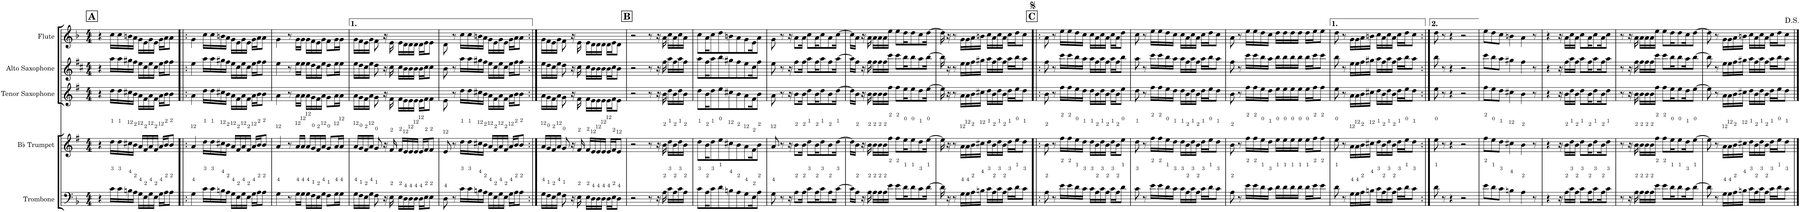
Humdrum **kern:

**kern	**kern	**kern	**kern	**kern
*part5	*part4	*part3	*part2	*part1
*staff5	*staff4	*staff3	*staff2	*staff1
*I"Trombone	*I"Bb Trumpet	*I"Tenor Saxophone	*I"Alto Saxophone	*I"Flute
*I'Tbn.	*I'Bb Tpt.	*I'T. Sax.	*I'A. Sax.	*I'Fl.
*clefF4	*clefG2	*clefG2	*clefG2	*clefG2
*	*Trd1c2	*Trd8c14	*Trd5c9	*
*k[b-]	*k[f#]	*k[f#]	*k[f#c#]	*k[b-]
*M4/4	*M4/4	*M4/4	*M4/4	*M4/4
!!LO:REH:place=s1:a:B:cj:fs=14:t=A
=1	=1	=1	=1	=1
4r	4r	4r	4r	4r
16c\LL	16dd\LL	16dd\LL	16aa\LL	16cc\LL
16c\	16dd\	16dd\	16aa\	16cc\
16Bn\	16cc#X\	16cc#X\	16gg#X\	16bn\
16A\JJ	16b\JJ	16b\JJ	16ff#\JJ	16a\JJ
16G\LL	16a/LL	16a\LL	16ee\LL	16g\LL
16E\	16f#/	16f#\	16cc#\	16e\
16G\	16a/	16a\	16ee\	16g\
16E\JJ	16f#/JJ	16f#\JJ	16cc#\JJ	16e\JJ
16G\LL	16a/LL	16a\LL	16ee\LL	16g\LL
16A\J	16b/J	16b\J	16ff#\J	16a\J
8A\J	8b/J	8b\J	8ff#\J	8a\J
=2!|:	=2!|:	=2!|:	=2!|:	=2!|:
4G\	4a/	4a\	4ee\	4g\
16c\LL	16dd\LL	16dd\LL	16aa\LL	16cc\LL
16c\	16dd\	16dd\	16aa\	16cc\
16Bn\	16cc#X\	16cc#X\	16gg#X\	16bn\
16A\JJ	16b\JJ	16b\JJ	16ff#\JJ	16a\JJ
16G\LL	16a/LL	16a\LL	16ee\LL	16g\LL
16E\	16f#/	16f#\	16cc#\	16e\
16G\	16a/	16a\	16ee\	16g\
16E\JJ	16f#/JJ	16f#\JJ	16cc#\JJ	16e\JJ
16G\LL	16a/LL	16a\LL	16ee\LL	16g\LL
16A\J	16b/J	16b\J	16ff#\J	16a\J
8A\J	8b/J	8b\J	8ff#\J	8a\J
=3	=3	=3	=3	=3
4G\	4a/	4a\	4ee\	4g\
8r	8r	8r	8r	8r
16G\LL	16a/LL	16a\LL	16ee\LL	16g\LL
16G\JJ	16a/JJ	16a\JJ	16ee\JJ	16g\JJ
16G\LL	16a/LL	16a\LL	16ee\LL	16g\LL
16F\	16g/	16g\	16dd\	16f\
16E\	16f#/	16f#\	16cc#\	16e\
16G\JJ	16a/JJ	16a\JJ	16ee\JJ	16g\JJ
8F\L	8g/L	8g\L	8dd\L	8f\L
16G\L	16a/L	16a\L	16ee\L	16g\L
16G\JJ	16a/JJ	16a\JJ	16ee\JJ	16g\JJ
=4	=4	=4	=4	=4
16G\LL	16a/LL	16a\LL	16ee\LL	16g\LL
16F\	16g/	16g\	16dd\	16f\
16E\	16f#/	16f#\	16cc#\	16e\
16G\JJ	16a/JJ	16a\JJ	16ee\JJ	16g\JJ
8F\	8g/	8g\	8dd\	8f\
16r	16r	16r	16r	16r
16E\	16f#/	16f#\	16cc#\	16e\
16E\LL	16f#/LL	16f#\LL	16cc#\LL	16e\LL
16D\	16e/	16e\	16b\	16d\
16D\	16e/	16e\	16b\	16d\
16D\JJ	16e/JJ	16e\JJ	16b\JJ	16d\JJ
16D\LL	16e/LL	16e\LL	16b\LL	16d\LL
16E\J	16f#/J	16f#\J	16cc#\J	16e\J
8E\J	8f#/J	8f#\J	8cc#\J	8e\J
=5	=5	=5	=5	=5
8D\	8e/	8e\	8b\	8d\
8r	8r	8r	8r	8r
16c\LL	16dd\LL	16dd\LL	16aa\LL	16cc\LL
16c\	16dd\	16dd\	16aa\	16cc\
16Bn\	16cc#X\	16cc#X\	16gg#X\	16bn\
16A\JJ	16b\JJ	16b\JJ	16ff#\JJ	16a\JJ
16G\LL	16a/LL	16a\LL	16ee\LL	16g\LL
16E\	16f#/	16f#\	16cc#\	16e\
16G\	16a/	16a\	16ee\	16g\
16E\JJ	16f#/JJ	16f#\JJ	16cc#\JJ	16e\JJ
16G\LL	16a/LL	16a\LL	16ee\LL	16g\LL
16A\J	16b/J	16b\J	16ff#\J	16a\J
8A\J	8b/J	8b\J	8ff#\J	8a\J
=6:|!	=6:|!	=6:|!	=6:|!	=6:|!
16G\LL	16a/LL	16a\LL	16ee\LL	16g\LL
16F\	16g/	16g\	16dd\	16f\
16E\	16f#/	16f#\	16cc#\	16e\
16G\JJ	16a/JJ	16a\JJ	16ee\JJ	16g\JJ
8F\	8g/	8g\	8dd\	8f\
16r	16r	16r	16r	16r
16E\	16f#/	16f#\	16cc#\	16e\
16E\LL	16f#/LL	16f#\LL	16cc#\LL	16e\LL
16D\	16e/	16e\	16b\	16d\
16D\	16e/	16e\	16b\	16d\
16D\JJ	16e/JJ	16e\JJ	16b\JJ	16d\JJ
16D\LL	16e/LL	16e\LL	16b\LL	16d\LL
16E\J	16f#/J	16f#\J	16cc#\J	16e\J
8D\J	8e/J	8e\J	8b\J	8d\J
!!LO:REH:place=s1:a:B:cj:fs=14:t=B
=7	=7	=7	=7	=7
2r	2r	2r	2r	2r
8r	8r	8r	8r	8r
16r	16r	16r	16r	16r
16A\	16b\	16b\	16ff#\	16a\
16c\LL	16dd\LL	16dd\LL	16aa\LL	16cc\LL
16A\	16b\	16b\	16ff#\	16a\
16c\	16dd\	16dd\	16aa\	16cc\
16A\JJ	16b\JJ	16b\JJ	16ff#\JJ	16a\JJ
=8	=8	=8	=8	=8
8c\L	8dd\L	8dd\L	8aa\L	8cc\L
16A\K	16b\K	16b\K	16ff#\K	16a\K
8c\	8dd\	8dd\	8aa\	8cc\
8d\	8ee\	8ee\	8bb\	8dd\
8Bn\	8cc#X\	8cc#X\	8gg#X\	8bn\
8A\	8b\	8b\	8ff#\	8a\
8G\	8a\	8a\	8ee\	8g\
16E\K	16f#\K	16f#\K	16cc#\K	16e\K
8A\J	8b\J	8b\J	8ff#\J	8a\J
=9	=9	=9	=9	=9
8G\	8a/	8a\	8ee\	8g\
8r	8r	8r	8r	8r
16r	16r	16r	16r	16r
8A\L	8b\L	8b\L	8ff#\L	8a\L
16A\Jk	16b\Jk	16b\Jk	16ff#\Jk	16a\Jk
8c\L	8dd\L	8dd\L	8aa\L	8cc\L
16A\K	16b\K	16b\K	16ff#\K	16a\K
8c\	8dd\	8dd\	8aa\	8cc\
8A\	8b\	8b\	8ff#\	8a\
[16c\Jk	[16dd\Jk	[16dd\Jk	[16aa\Jk	[16cc\Jk
=10	=10	=10	=10	=10
16c\LL]	16dd\LL]	16dd\LL]	16aa\LL]	16cc\LL]
16A\JJ	16b\JJ	16b\JJ	16ff#\JJ	16a\JJ
16r	16r	16r	16r	16r
16A\	16b\	16b\	16ff#\	16a\
16A\LL	16b\LL	16b\LL	16ff#\LL	16a\LL
16A\	16b\	16b\	16ff#\	16a\
16A\	16b\	16b\	16ff#\	16a\
16e\JJ	16ff#\JJ	16ff#\JJ	16ccc#\JJ	16ee\JJ
8e\L	8ff#\L	8ff#\L	8ccc#\L	8ee\L
16d\K	16ee\K	16ee\K	16bb\K	16dd\K
8d\	8ee\	8ee\	8bb\	8dd\
8c\	8dd\	8dd\	8aa\	8cc\
[16d\Jk	[16ee\Jk	[16ee\Jk	[16bb\Jk	[16dd\Jk
=11	=11	=11	=11	=11
16d\]	16ee\]	16ee\]	16bb\]	16dd\]
16r	16r	16r	16r	16r
8r	8r	8r	8r	8r
16G\LL	16a\LL	16a\LL	16ee\LL	16g\LL
16G\	16a\	16a\	16ee\	16g\
16A\	16b\	16b\	16ff#\	16a\
16Bn\JJ	16cc#X\JJ	16cc#X\JJ	16gg#X\JJ	16bn\JJ
16c\LL	16dd\LL	16dd\LL	16aa\LL	16cc\LL
16A\	16b\	16b\	16ff#\	16a\
16c\	16dd\	16dd\	16aa\	16cc\
16A\JJ	16b\JJ	16b\JJ	16ff#\JJ	16a\JJ
16c\LL	16dd\LL	16dd\LL	16aa\LL	16cc\LL
16d\J	16ee\J	16ee\J	16bb\J	16dd\J
8c\J	8dd\J	8dd\J	8aa\J	8cc\J
!!LO:REH:place=s1:a:B:cj:fs=14:t=C
=12!|:	=12!|:	=12!|:	=12!|:	=12!|:
8A\	8b\	8b\	8ff#\	8a\
8r	8r	8r	8r	8r
16e\LL	16ff#\LL	16ff#\LL	16ccc#\LL	16ee\LL
16e\	16ff#\	16ff#\	16ccc#\	16ee\
16d\	16ee\	16ee\	16bb\	16dd\
16c\JJ	16dd\JJ	16dd\JJ	16aa\JJ	16cc\JJ
16c\LL	16dd\LL	16dd\LL	16aa\LL	16cc\LL
16A\	16b\	16b\	16ff#\	16a\
16c\	16dd\	16dd\	16aa\	16cc\
16A\JJ	16b\JJ	16b\JJ	16ff#\JJ	16a\JJ
16c\LL	16dd\LL	16dd\LL	16aa\LL	16cc\LL
16A\J	16b\J	16b\J	16ff#\J	16a\J
8d\J	8ee\J	8ee\J	8bb\J	8dd\J
=13	=13	=13	=13	=13
8c\	8dd\	8dd\	8aa\	8cc\
8r	8r	8r	8r	8r
16e\LL	16ff#\LL	16ff#\LL	16ccc#\LL	16ee\LL
16e\	16ff#\	16ff#\	16ccc#\	16ee\
16d\	16ee\	16ee\	16bb\	16dd\
16c\JJ	16dd\JJ	16dd\JJ	16aa\JJ	16cc\JJ
16c\LL	16dd\LL	16dd\LL	16aa\LL	16cc\LL
16A\	16b\	16b\	16ff#\	16a\
16c\	16dd\	16dd\	16aa\	16cc\
16A\JJ	16b\JJ	16b\JJ	16ff#\JJ	16a\JJ
16c\LL	16dd\LL	16dd\LL	16aa\LL	16cc\LL
16d\J	16ee\J	16ee\J	16bb\J	16dd\J
8c\J	8dd\J	8dd\J	8aa\J	8cc\J
=14	=14	=14	=14	=14
8A\	8b\	8b\	8ff#\	8a\
8r	8r	8r	8r	8r
16e\LL	16ff#\LL	16ff#\LL	16ccc#\LL	16ee\LL
16e\	16ff#\	16ff#\	16ccc#\	16ee\
16d\	16ee\	16ee\	16bb\	16dd\
16c\JJ	16dd\JJ	16dd\JJ	16aa\JJ	16cc\JJ
16d\LL	16ee\LL	16ee\LL	16bb\LL	16dd\LL
16d\	16ee\	16ee\	16bb\	16dd\
16d\	16ee\	16ee\	16bb\	16dd\
16d\JJ	16ee\JJ	16ee\JJ	16bb\JJ	16dd\JJ
16d\LL	16ee\LL	16ee\LL	16bb\LL	16dd\LL
16e\J	16ff#\J	16ff#\J	16ccc#\J	16ee\J
8e\J	8ff#\J	8ff#\J	8ccc#\J	8ee\J
=15	=15	=15	=15	=15
8d\	8ee\	8ee\	8bb\	8dd\
8r	8r	8r	8r	8r
16G\LL	16a\LL	16a\LL	16ee\LL	16g\LL
16G\	16a\	16a\	16ee\	16g\
16A\	16b\	16b\	16ff#\	16a\
16Bn\JJ	16cc#X\JJ	16cc#X\JJ	16gg#X\JJ	16bn\JJ
16c\LL	16dd\LL	16dd\LL	16aa\LL	16cc\LL
16A\	16b\	16b\	16ff#\	16a\
16c\	16dd\	16dd\	16aa\	16cc\
16A\JJ	16b\JJ	16b\JJ	16ff#\JJ	16a\JJ
16c\LL	16dd\LL	16dd\LL	16aa\LL	16cc\LL
16d\J	16ee\J	16ee\J	16bb\J	16dd\J
8c\J	8dd\J	8dd\J	8aa\J	8cc\J
=16:|!	=16:|!	=16:|!	=16:|!	=16:|!
8d\	8ee\	8ee\	8bb\	8dd\
8r	8r	8r	8r	8r
4r	4r	4r	4r	4r
2r	2r	2r	2r	2r
=17	=17	=17	=17	=17
8e\L	8ff#\L	8ff#\L	8ccc#\L	8ee\L
8d\	8ee\	8ee\	8bb\	8dd\
8c\J	8dd\J	8dd\J	8aa\J	8cc\J
4Bn\	4cc#X\	4cc#X\	4gg#X\	4bn\
4A\	4b\	4b\	4ff#\	4a\
8r	8r	8r	8r	8r
=18	=18	=18	=18	=18
4r	4r	4r	4r	4r
16r	16r	16r	16r	16r
16A\LL	16b\LL	16b\LL	16ff#\LL	16a\LL
16c\	16dd\	16dd\	16aa\	16cc\
16A\JJ	16b\JJ	16b\JJ	16ff#\JJ	16a\JJ
8c\L	8dd\L	8dd\L	8aa\L	8cc\L
16A\K	16b\K	16b\K	16ff#\K	16a\K
8c\	8dd\	8dd\	8aa\	8cc\
16A\K	16b\K	16b\K	16ff#\K	16a\K
8c\J	8dd\J	8dd\J	8aa\J	8cc\J
=19	=19	=19	=19	=19
8r	8r	8r	8r	8r
16r	16r	16r	16r	16r
16A\	16b\	16b\	16ff#\	16a\
16A\LL	16b\LL	16b\LL	16ff#\LL	16a\LL
16A\	16b\	16b\	16ff#\	16a\
16A\	16b\	16b\	16ff#\	16a\
16e\JJ	16ff#\JJ	16ff#\JJ	16ccc#\JJ	16ee\JJ
8e\L	8ff#\L	8ff#\L	8ccc#\L	8ee\L
16d\K	16ee\K	16ee\K	16bb\K	16dd\K
8d\	8ee\	8ee\	8bb\	8dd\
16c\K	16dd\K	16dd\K	16aa\K	16cc\K
[8d\J	[8ee\J	[8ee\J	[8bb\J	[8dd\J
=20	=20	=20	=20	=20
8d\]	8ee\]	8ee\]	8bb\]	8dd\]
8r	8r	8r	8r	8r
16G\LL	16a\LL	16a\LL	16ee\LL	16g\LL
16G\	16a\	16a\	16ee\	16g\
16A\	16b\	16b\	16ff#\	16a\
16Bn\JJ	16cc#X\JJ	16cc#X\JJ	16gg#X\JJ	16bn\JJ
16c\LL	16dd\LL	16dd\LL	16aa\LL	16cc\LL
16A\	16b\	16b\	16ff#\	16a\
16c\	16dd\	16dd\	16aa\	16cc\
16A\JJ	16b\JJ	16b\JJ	16ff#\JJ	16a\JJ
16c\LL	16dd\LL	16dd\LL	16aa\LL	16cc\LL
16d\J	16ee\J	16ee\J	16bb\J	16dd\J
8c\J	8dd\J	8dd\J	8aa\J	8cc\J
==	==	==	==	==
*-	*-	*-	*-	*-
